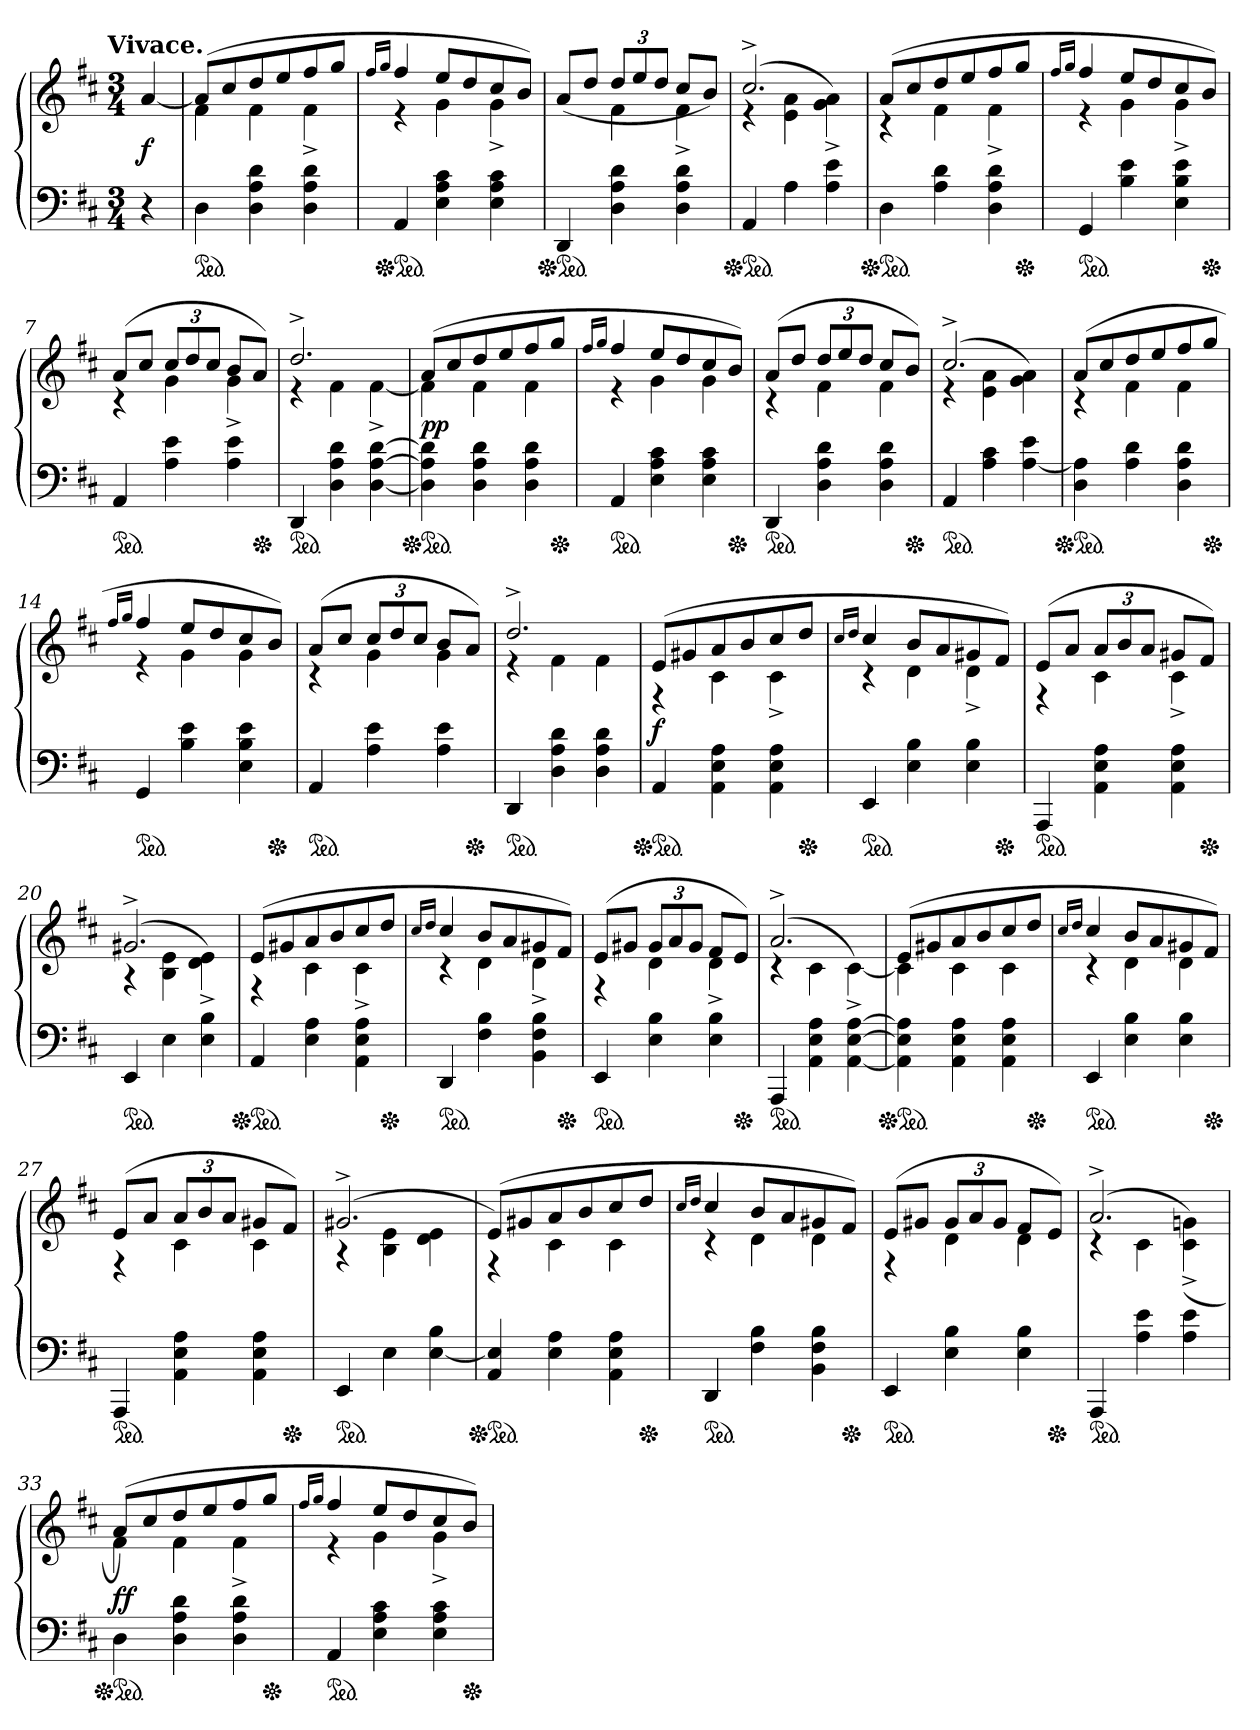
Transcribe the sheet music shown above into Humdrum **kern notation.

**kern	**kern	**dynam
*part1	*part1	*part1
*staff2	*staff1	*staff1/2
*clefF4	*clefG2	*
*k[f#c#]	*k[f#c#]	*
*D:	*D:	*
!!LO:TX:omd:t=Vivace.
*M3/4	*M3/4	*
=	=	=
4r	[4a	f
=1	=1	=1
*	*^	*
*ped	*	*	*
4D	(>8aL]	4f#	.
.	8cc#	.	.
4D 4A 4d	8dd	4f#	.
.	8ee	.	.
4D 4A 4d	8ff#	4f#^<	.
.	8ggJ	.	.
=2	=2	=2	=2
.	16qff#/LL	.	.
.	16qgg/JJ	.	.
*Xped	*	*	*
*ped	*	*	*
4AA	4ff#	4r	.
4E 4A 4c#	8eeL	4g	.
.	8dd	.	.
4E 4A 4c#	8cc#	4g^<	.
.	8bJ)	.	.
=3	=3	=3	=3
*Xped	*	*	*
*ped	*	*	*
4DD	(>8a/L	4ryy	.
.	8ddJ	.	.
4D 4A 4d	12ddL	4f#	.
.	12ee	.	.
.	12ddJ	.	.
4D 4A 4d	8cc#L	4f#^<	.
.	8bJ)	.	.
=4	=4	=4	=4
*Xped	*	*	*
*ped	*	*	*
4AA	(>2.cc#^>	4r	.
4A	.	4e 4a	.
4A 4e	.	4g^< 4a^<)	.
=5	=5	=5	=5
*Xped	*	*	*
*ped	*	*	*
4D	(>8aL	4r	.
.	8cc#	.	.
4A 4d	8dd	4f#	.
.	8ee	.	.
4D 4A 4d	8ff#	4f#^<	.
*Xped	*	*	*
.	8ggJ	.	.
=6	=6	=6	=6
.	16qff#/LL	.	.
.	16qgg/JJ	.	.
*ped	*	*	*
4GG	4ff#	4r	.
4B 4e	8eeL	4g	.
.	8dd	.	.
4E 4B 4e	8cc#	4g^<	.
*Xped	*	*	*
.	8bJ)	.	.
=7	=7	=7	=7
*ped	*	*	*
4AA	(>8a/L	4r	.
.	8cc#J	.	.
4A 4e	12cc#L	4g	.
.	12dd	.	.
.	12cc#J	.	.
4A 4e	8bL	4g^<	.
*Xped	*	*	*
.	8aJ)	.	.
=8	=8	=8	=8
*ped	*	*	*
4DD	2.dd^>	4r	.
4D 4A 4d	.	4f#	.
[4D [4A [4d	.	[4f#^<	.
=9	=9	=9	=9
*Xped	*	*	*
*ped	*	*	*
4D] 4A] 4d]	(>8aL	4f#]	pp
.	8cc#	.	.
4D 4A 4d	8dd	4f#	.
.	8ee	.	.
4D 4A 4d	8ff#	4f#	.
*Xped	*	*	*
.	8ggJ	.	.
=10	=10	=10	=10
.	16qff#/LL	.	.
.	16qgg/JJ	.	.
*ped	*	*	*
4AA	4ff#	4r	.
4E 4A 4c#	8eeL	4g	.
.	8dd	.	.
4E 4A 4c#	8cc#	4g	.
*Xped	*	*	*
.	8bJ)	.	.
=11	=11	=11	=11
*ped	*	*	*
4DD	(>8aL	4r	.
.	8ddJ	.	.
4D 4A 4d	12ddL	4f#	.
.	12ee	.	.
.	12ddJ	.	.
4D 4A 4d	8cc#L	4f#	.
*Xped	*	*	*
.	8bJ)	.	.
=12	=12	=12	=12
*ped	*	*	*
4AA	(2.cc#^>	4r	.
4A 4c#	.	4e 4a	.
[4A 4e	.	4g 4a)	.
=13	=13	=13	=13
*Xped	*	*	*
*ped	*	*	*
4D 4A]	(>8aL	4r	.
.	8cc#	.	.
4A 4d	8dd	4f#	.
.	8ee	.	.
4D 4A 4d	8ff#	4f#	.
*Xped	*	*	*
.	8ggJ	.	.
=14	=14	=14	=14
.	16qff#/LL	.	.
.	16qgg/JJ	.	.
*ped	*	*	*
4GG	4ff#	4r	.
4B 4e	8eeL	4g	.
.	8dd	.	.
4E 4B 4e	8cc#	4g	.
*Xped	*	*	*
.	8bJ)	.	.
=15	=15	=15	=15
*ped	*	*	*
4AA	(>8aL	4r	.
.	8cc#J	.	.
4A 4e	12cc#L	4g	.
.	12dd	.	.
.	12cc#J	.	.
4A 4e	8bL	4g	.
*Xped	*	*	*
.	8aJ)	.	.
=16	=16	=16	=16
*ped	*	*	*
4DD	2.dd^>	4r	.
4D 4A 4d	.	4f#	.
4D 4A 4d	.	4f#	.
=17	=17	=17	=17
*Xped	*	*	*
*ped	*	*	*
4AA	(>8eL	4r	f
.	8g#X	.	.
4AA 4E 4A	8a	4c#	.
.	8b	.	.
4AA 4E 4A	8cc#	4c#^<	.
*Xped	*	*	*
.	8ddJ	.	.
=18	=18	=18	=18
.	16qcc#/LL	.	.
.	16qdd/JJ	.	.
*ped	*	*	*
4EE	4cc#	4r	.
4E 4B	8bL	4d	.
.	8a	.	.
4E 4B	8g#X	4d^<	.
*Xped	*	*	*
.	8f#J)	.	.
=19	=19	=19	=19
*ped	*	*	*
4AAA	(>8eL	4r	.
.	8aJ	.	.
4AA 4E 4A	12aL	4c#	.
.	12b	.	.
.	12aJ	.	.
4AA 4E 4A	8g#XL	4c#^<	.
*Xped	*	*	*
.	8f#J)	.	.
=20	=20	=20	=20
*ped	*	*	*
4EE	(2.g#X^	4r	.
4E	.	4B 4e	.
4E 4B	.	4d^< 4e^<)	.
=21	=21	=21	=21
*Xped	*	*	*
*ped	*	*	*
4AA	(>8eL	4r	.
.	8g#X	.	.
4E 4A	8a	4c#	.
.	8b	.	.
4AA 4E 4A	8cc#	4c#^<	.
*Xped	*	*	*
.	8ddJ	.	.
=22	=22	=22	=22
.	16qcc#/LL	.	.
.	16qdd/JJ	.	.
*ped	*	*	*
4DD	4cc#	4r	.
4F# 4B	8bL	4d	.
.	8a	.	.
4BB 4F# 4B	8g#X	4d^<	.
*Xped	*	*	*
.	8f#J)	.	.
=23	=23	=23	=23
*ped	*	*	*
4EE	(>8eL	4r	.
.	8g#XJ	.	.
4E 4B	12g#L	4d	.
.	12a	.	.
.	12g#J	.	.
4E 4B	8f#L	4d^<	.
*Xped	*	*	*
.	8eJ)	.	.
=24	=24	=24	=24
*ped	*	*	*
4AAA	(2.a^>	4r	.
4AA 4E 4A	.	4c#	.
[4AA [4E [4A	.	[4c#^<)	.
=25	=25	=25	=25
*Xped	*	*	*
*ped	*	*	*
4AA] 4E] 4A]	(>8eL	4c#]	.
.	8g#X	.	.
4AA 4E 4A	8a	4c#	.
.	8b	.	.
4AA 4E 4A	8cc#	4c#	.
*Xped	*	*	*
.	8ddJ	.	.
=26	=26	=26	=26
.	16qcc#/LL	.	.
.	16qdd/JJ	.	.
*ped	*	*	*
4EE	4cc#	4r	.
4E 4B	8bL	4d	.
.	8a	.	.
4E 4B	8g#X	4d	.
*Xped	*	*	*
.	8f#J)	.	.
=27	=27	=27	=27
*ped	*	*	*
4AAA	(>8eL	4r	.
.	8aJ	.	.
4AA 4E 4A	12aL	4c#	.
.	12b	.	.
.	12aJ	.	.
4AA 4E 4A	8g#XL	4c#	.
*Xped	*	*	*
.	8f#J)	.	.
=28	=28	=28	=28
*ped	*	*	*
4EE	(>2.g#X^>	4r	.
4E	.	4B 4e	.
[4E 4B	.	4d 4e	.
=29	=29	=29	=29
*Xped	*	*	*
*ped	*	*	*
4AA 4E]	(>8eL)	4r	.
.	8g#X	.	.
4E 4A	8a	4c#	.
.	8b	.	.
4AA 4E 4A	8cc#	4c#	.
*Xped	*	*	*
.	8ddJ	.	.
=30	=30	=30	=30
.	16qcc#/LL	.	.
.	16qdd/JJ	.	.
*ped	*	*	*
4DD	4cc#	4r	.
4F# 4B	8bL	4d	.
.	8a	.	.
4BB 4F# 4B	8g#X	4d	.
*Xped	*	*	*
.	8f#J)	.	.
=31	=31	=31	=31
*ped	*	*	*
4EE	(>8eL	4r	.
.	8g#XJ	.	.
4E 4B	12g#L	4d	.
.	12a	.	.
.	12g#J	.	.
4E 4B	8f#L	4d	.
*Xped	*	*	*
.	8eJ)	.	.
=32	=32	=32	=32
*ped	*	*	*
4AAA	(>2.a^>	4r	.
4A 4e	.	4c#	.
4A 4e	.	(>4c#^< 4gn^<)	.
=33	=33	=33	=33
*Xped	*	*	*
*ped	*	*	*
4D	(>8aL)	4f#	ff
.	8cc#	.	.
4D 4A 4d	8dd	4f#	.
.	8ee	.	.
4D 4A 4d	8ff#	4f#^<	.
*Xped	*	*	*
.	8ggJ	.	.
=34	=34	=34	=34
.	16qff#/LL	.	.
.	16qgg/JJ	.	.
*ped	*	*	*
4AA	4ff#	4r	.
4E 4A 4c#	8eeL	4g	.
.	8dd	.	.
4E 4A 4c#	8cc#	4g^<	.
*Xped	*	*	*
.	8bJ)	.	.
*	*v	*v	*
=	=	=
*-	*-	*-
